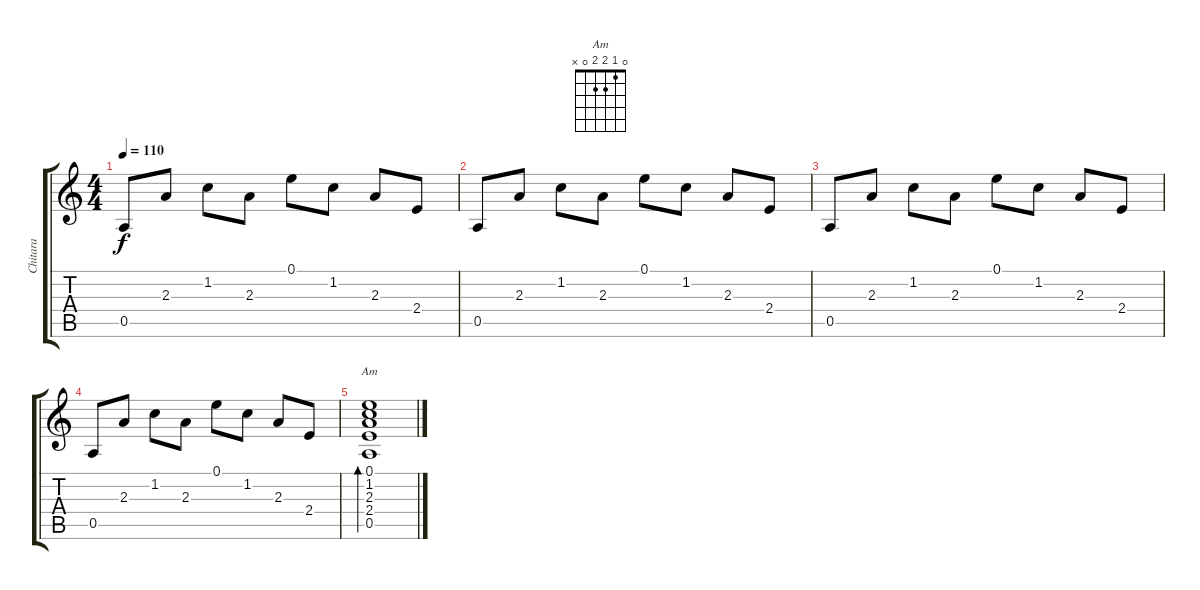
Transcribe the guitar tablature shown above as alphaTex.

\track ("Chitara" "Chitara") {instrument acousticguitarsteel}
\staff {score tabs}
\tuning (E4 B3 G3 D3 A2 E2) {hide}
\chord ("Am" 0 1 2 2 0 x)
\ts (4 4)
\tempo 110
\clef g2
\ks c
0.5.8{dy f} 2.3.8 1.2.8 2.3.8 0.1.8 1.2.8 2.3.8 2.4.8 |
0.5.8 2.3.8 1.2.8 2.3.8 0.1.8 1.2.8 2.3.8 2.4.8 |
0.5.8 2.3.8 1.2.8 2.3.8 0.1.8 1.2.8 2.3.8 2.4.8 |
0.5.8 2.3.8 1.2.8 2.3.8 0.1.8 1.2.8 2.3.8 2.4.8 |
(0.1 1.2 2.3 2.4 0.5).1{bd 480 ch "Am"}
